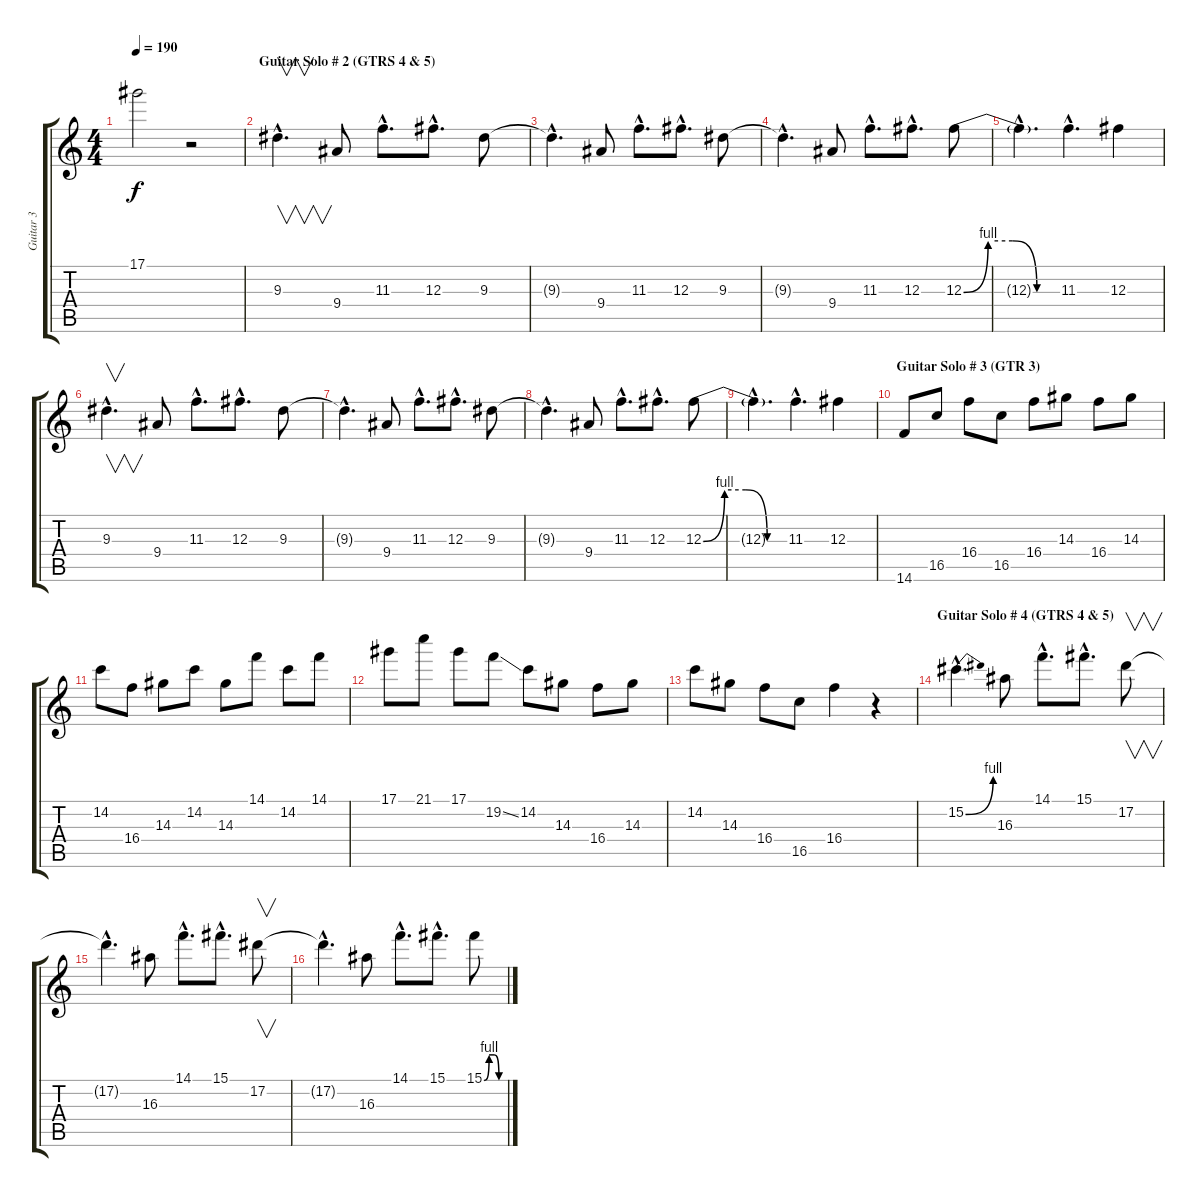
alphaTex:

\track ("Guitar 3" "Guitar 3") {instrument distortionguitar}
\staff {score tabs}
\tuning (Eb4 Bb3 Gb3 Db3 Ab2 Eb2) {hide}
\ts (4 4)
\tempo 190
\clef g2
\ks c
17.1{t}.2{dy f} r.2 |
\section ("" "Guitar Solo # 2 (GTRS 4 & 5)")
9.3{hac}.4{v d} 9.4.8 11.3{hac}.8{d} 12.3{hac}.8{d} 9.3.8 |
9.3{hac t}.4{d} 9.4.8 11.3{hac}.8{d} 12.3{hac}.8{d} 9.3.8 |
9.3{hac t}.4{d} 9.4.8 11.3{hac}.8{d} 12.3{hac}.8{d} 12.3{be (custom 0 0 15 4 30 4 45 0 60 0)}.8 |
12.3{hac t}.4{d} 11.3{hac}.4{d} 12.3.4 |
9.3{hac}.4{v d} 9.4.8 11.3{hac}.8{d} 12.3{hac}.8{d} 9.3.8 |
9.3{hac t}.4{d} 9.4.8 11.3{hac}.8{d} 12.3{hac}.8{d} 9.3.8 |
9.3{hac t}.4{d} 9.4.8 11.3{hac}.8{d} 12.3{hac}.8{d} 12.3{be (custom 0 0 15 4 30 4 45 0 60 0)}.8 |
12.3{hac t}.4{d} 11.3{hac}.4{d} 12.3.4 |
\section ("" "Guitar Solo # 3 (GTR 3)")
14.6.8 16.5.8 16.4.8 16.5.8 16.4.8 14.3.8 16.4.8 14.3.8 |
14.2.8 16.4.8 14.3.8 14.2.8 14.3.8 14.1.8 14.2.8 14.1.8 |
17.1.8 21.1.8 17.1.8 19.2{ss}.8 14.2.8 14.3.8 16.4.8 14.3.8 |
14.2.8 14.3.8 16.4.8 16.5.8 16.4.4 r.4 |
\section ("" "Guitar Solo # 4 (GTRS 4 & 5)")
15.2{be (bend 0 0 60 4) hac}.4{d} 16.3.8 14.1{hac}.8{d} 15.1{hac}.8{d} 17.2.8{v} |
17.2{hac t}.4{d} 16.3.8 14.1{hac}.8{d} 15.1{hac}.8{d} 17.2.8{v} |
17.2{hac t}.4{d} 16.3.8 14.1{hac}.8{d} 15.1{hac}.8{d} 15.1{be (custom 0 0 15 4 30 4 45 0 60 0)}.8
